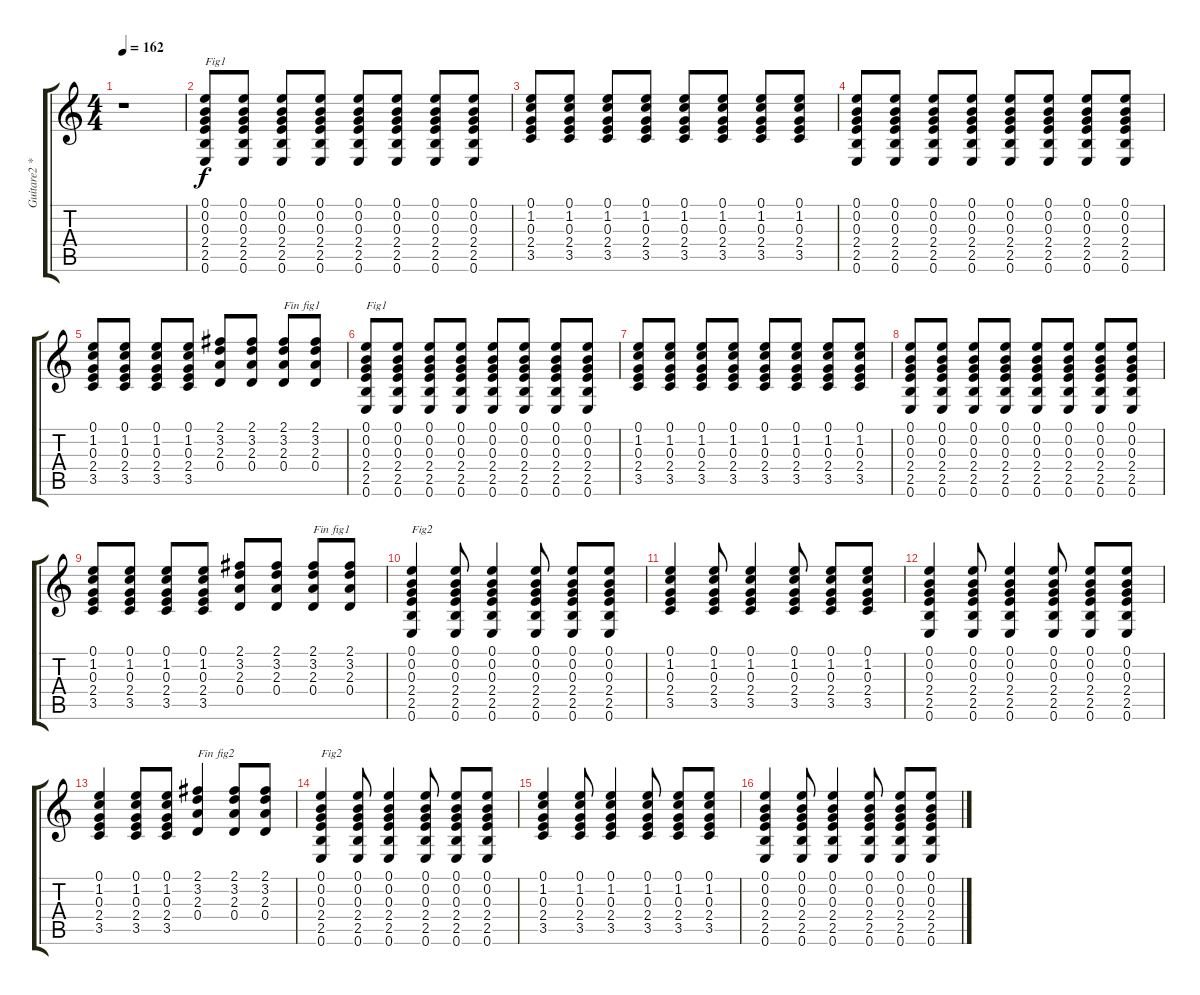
\track ("Guitare2 *" "Guitare2 *") {instrument acousticguitarnylon}
\staff {score tabs}
\tuning (E4 B3 G3 D3 A2 E2) {hide}
\ts (4 4)
\tempo 162
\clef g2
\ks c
r.1{dy f instrument acousticguitarnylon} |
(0.1 0.2 0.3 2.4 2.5 0.6).8{txt "Fig1"} (0.1 0.2 0.3 2.4 2.5 0.6).8 (0.1 0.2 0.3 2.4 2.5 0.6).8 (0.1 0.2 0.3 2.4 2.5 0.6).8 (0.1 0.2 0.3 2.4 2.5 0.6).8 (0.1 0.2 0.3 2.4 2.5 0.6).8 (0.1 0.2 0.3 2.4 2.5 0.6).8 (0.1 0.2 0.3 2.4 2.5 0.6).8 |
(0.1 1.2 0.3 2.4 3.5).8 (0.1 1.2 0.3 2.4 3.5).8 (0.1 1.2 0.3 2.4 3.5).8 (0.1 1.2 0.3 2.4 3.5).8 (0.1 1.2 0.3 2.4 3.5).8 (0.1 1.2 0.3 2.4 3.5).8 (0.1 1.2 0.3 2.4 3.5).8 (0.1 1.2 0.3 2.4 3.5).8 |
(0.1 0.2 0.3 2.4 2.5 0.6).8 (0.1 0.2 0.3 2.4 2.5 0.6).8 (0.1 0.2 0.3 2.4 2.5 0.6).8 (0.1 0.2 0.3 2.4 2.5 0.6).8 (0.1 0.2 0.3 2.4 2.5 0.6).8 (0.1 0.2 0.3 2.4 2.5 0.6).8 (0.1 0.2 0.3 2.4 2.5 0.6).8 (0.1 0.2 0.3 2.4 2.5 0.6).8 |
(0.1 1.2 0.3 2.4 3.5).8 (0.1 1.2 0.3 2.4 3.5).8 (0.1 1.2 0.3 2.4 3.5).8 (0.1 1.2 0.3 2.4 3.5).8 (2.1 3.2 2.3 0.4).8 (2.1 3.2 2.3 0.4).8 (2.1 3.2 2.3 0.4).8{txt "Fin fig1"} (2.1 3.2 2.3 0.4).8 |
(0.1 0.2 0.3 2.4 2.5 0.6).8{txt "Fig1"} (0.1 0.2 0.3 2.4 2.5 0.6).8 (0.1 0.2 0.3 2.4 2.5 0.6).8 (0.1 0.2 0.3 2.4 2.5 0.6).8 (0.1 0.2 0.3 2.4 2.5 0.6).8 (0.1 0.2 0.3 2.4 2.5 0.6).8 (0.1 0.2 0.3 2.4 2.5 0.6).8 (0.1 0.2 0.3 2.4 2.5 0.6).8 |
(0.1 1.2 0.3 2.4 3.5).8 (0.1 1.2 0.3 2.4 3.5).8 (0.1 1.2 0.3 2.4 3.5).8 (0.1 1.2 0.3 2.4 3.5).8 (0.1 1.2 0.3 2.4 3.5).8 (0.1 1.2 0.3 2.4 3.5).8 (0.1 1.2 0.3 2.4 3.5).8 (0.1 1.2 0.3 2.4 3.5).8 |
(0.1 0.2 0.3 2.4 2.5 0.6).8 (0.1 0.2 0.3 2.4 2.5 0.6).8 (0.1 0.2 0.3 2.4 2.5 0.6).8 (0.1 0.2 0.3 2.4 2.5 0.6).8 (0.1 0.2 0.3 2.4 2.5 0.6).8 (0.1 0.2 0.3 2.4 2.5 0.6).8 (0.1 0.2 0.3 2.4 2.5 0.6).8 (0.1 0.2 0.3 2.4 2.5 0.6).8 |
(0.1 1.2 0.3 2.4 3.5).8 (0.1 1.2 0.3 2.4 3.5).8 (0.1 1.2 0.3 2.4 3.5).8 (0.1 1.2 0.3 2.4 3.5).8 (2.1 3.2 2.3 0.4).8 (2.1 3.2 2.3 0.4).8 (2.1 3.2 2.3 0.4).8{txt "Fin fig1"} (2.1 3.2 2.3 0.4).8 |
(0.1 0.2 0.3 2.4 2.5 0.6).4{txt "Fig2"} (0.1 0.2 0.3 2.4 2.5 0.6).8 (0.1 0.2 0.3 2.4 2.5 0.6).4 (0.1 0.2 0.3 2.4 2.5 0.6).8 (0.1 0.2 0.3 2.4 2.5 0.6).8 (0.1 0.2 0.3 2.4 2.5 0.6).8 |
(0.1 1.2 0.3 2.4 3.5).4 (0.1 1.2 0.3 2.4 3.5).8 (0.1 1.2 0.3 2.4 3.5).4 (0.1 1.2 0.3 2.4 3.5).8 (0.1 1.2 0.3 2.4 3.5).8 (0.1 1.2 0.3 2.4 3.5).8 |
(0.1 0.2 0.3 2.4 2.5 0.6).4 (0.1 0.2 0.3 2.4 2.5 0.6).8 (0.1 0.2 0.3 2.4 2.5 0.6).4 (0.1 0.2 0.3 2.4 2.5 0.6).8 (0.1 0.2 0.3 2.4 2.5 0.6).8 (0.1 0.2 0.3 2.4 2.5 0.6).8 |
(0.1 1.2 0.3 2.4 3.5).4 (0.1 1.2 0.3 2.4 3.5).8 (0.1 1.2 0.3 2.4 3.5).8 (2.1 3.2 2.3 0.4).4{txt "Fin fig2"} (2.1 3.2 2.3 0.4).8 (2.1 3.2 2.3 0.4).8 |
(0.1 0.2 0.3 2.4 2.5 0.6).4{txt "Fig2"} (0.1 0.2 0.3 2.4 2.5 0.6).8 (0.1 0.2 0.3 2.4 2.5 0.6).4 (0.1 0.2 0.3 2.4 2.5 0.6).8 (0.1 0.2 0.3 2.4 2.5 0.6).8 (0.1 0.2 0.3 2.4 2.5 0.6).8 |
(0.1 1.2 0.3 2.4 3.5).4 (0.1 1.2 0.3 2.4 3.5).8 (0.1 1.2 0.3 2.4 3.5).4 (0.1 1.2 0.3 2.4 3.5).8 (0.1 1.2 0.3 2.4 3.5).8 (0.1 1.2 0.3 2.4 3.5).8 |
(0.1 0.2 0.3 2.4 2.5 0.6).4 (0.1 0.2 0.3 2.4 2.5 0.6).8 (0.1 0.2 0.3 2.4 2.5 0.6).4 (0.1 0.2 0.3 2.4 2.5 0.6).8 (0.1 0.2 0.3 2.4 2.5 0.6).8 (0.1 0.2 0.3 2.4 2.5 0.6).8
